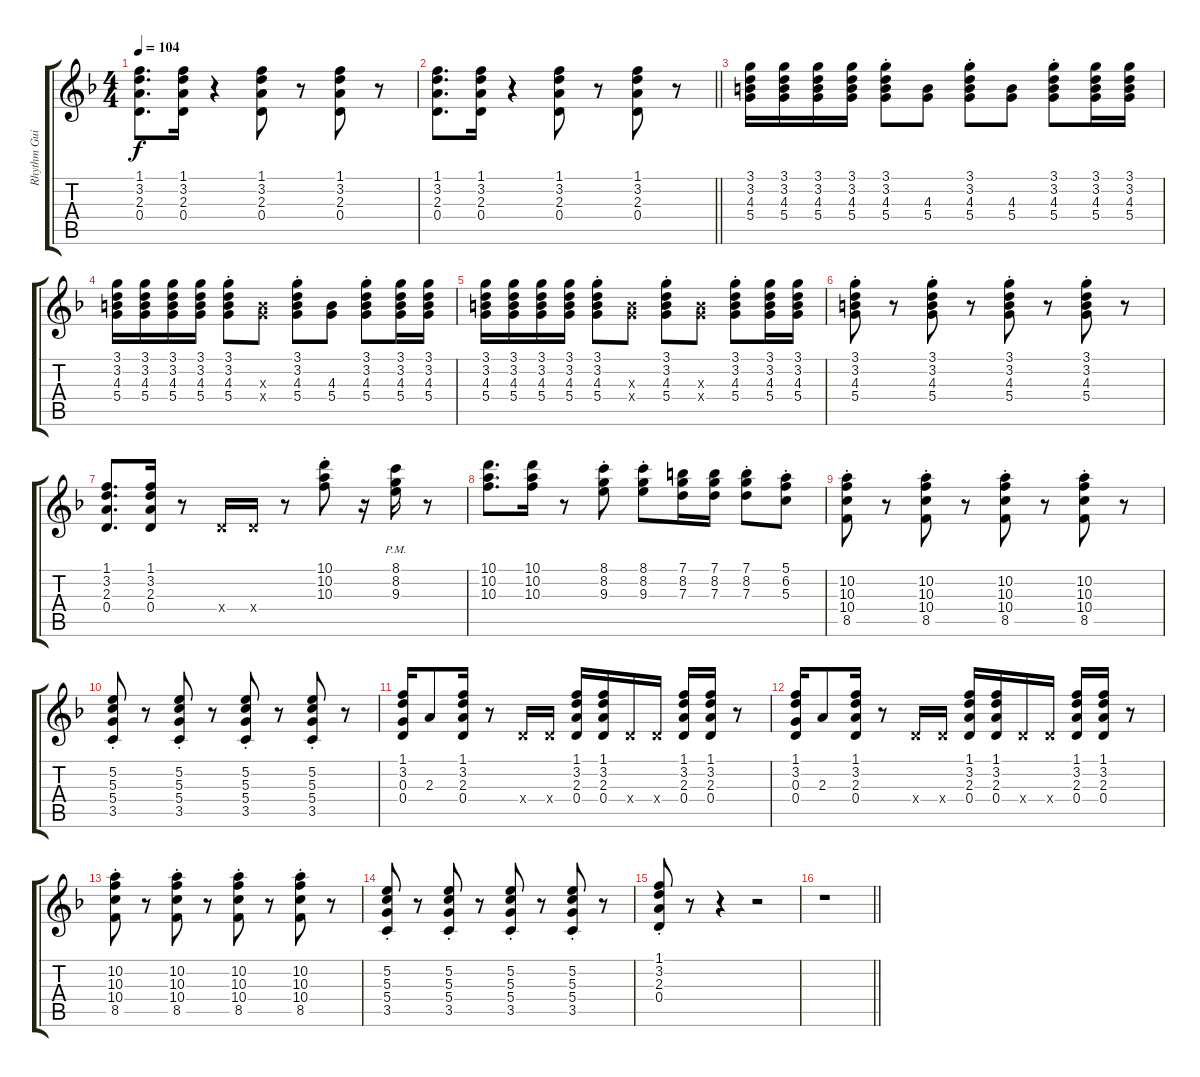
\track ("Rhythm Guitar 1" "Rhythm Gui") {instrument electricguitarjazz}
\staff {score tabs}
\tuning (E4 B3 G3 D3 A2 E2) {hide}
\ts (4 4)
\tempo 104
\clef g2
\ks dminor
(1.1 3.2 2.3 0.4).8{d dy f beam Down} (1.1 3.2 2.3 0.4).16{beam Down} r.4 (1.1 3.2 2.3 0.4).8{beam Down} r.8 (1.1 3.2 2.3 0.4).8{beam Down} r.8 |
\barLineRight lightlight
(1.1 3.2 2.3 0.4).8{d beam Down} (1.1 3.2 2.3 0.4).16{beam Down} r.4 (1.1 3.2 2.3 0.4).8{beam Down} r.8 (1.1 3.2 2.3 0.4).8{beam Down} r.8 |
(3.1 3.2 4.3 5.4).16 (3.1 3.2 4.3 5.4).16 (3.1 3.2 4.3 5.4).16 (3.1 3.2 4.3 5.4).16 (3.1 3.2 4.3 5.4{st}).8 (4.3 5.4).8 (3.1 3.2 4.3 5.4{st}).8 (4.3 5.4).8 (3.1 3.2 4.3 5.4{st}).8 (3.1 3.2 4.3 5.4).16 (3.1 3.2 4.3 5.4).16 |
(3.1 3.2 4.3 5.4).16 (3.1 3.2 4.3 5.4).16 (3.1 3.2 4.3 5.4).16 (3.1 3.2 4.3 5.4).16 (3.1 3.2 4.3 5.4{st}).8 (4.3{x} 5.4{x}).8 (3.1 3.2 4.3 5.4{st}).8 (4.3 5.4).8 (3.1 3.2 4.3 5.4{st}).8 (3.1 3.2 4.3 5.4).16 (3.1 3.2 4.3 5.4).16 |
(3.1 3.2 4.3 5.4).16 (3.1 3.2 4.3 5.4).16 (3.1 3.2 4.3 5.4).16 (3.1 3.2 4.3 5.4).16 (3.1 3.2 4.3 5.4{st}).8 (4.3{x} 5.4{x}).8 (3.1 3.2 4.3 5.4{st}).8 (4.3{x} 5.4{x}).8 (3.1 3.2 4.3 5.4{st}).8 (3.1 3.2 4.3 5.4).16 (3.1 3.2 4.3 5.4).16 |
(3.1 3.2 4.3 5.4{st}).8 r.8 (3.1 3.2 4.3 5.4{st}).8 r.8 (3.1 3.2 4.3 5.4{st}).8 r.8 (3.1 3.2 4.3 5.4{st}).8 r.8 |
(1.1 3.2 2.3 0.4).8{d} (1.1 3.2 2.3 0.4).16 r.8 0.4{x}.16 0.4{x}.16 r.8 (10.1{st} 10.2 10.3).8 r.16 (8.1 8.2{pm} 9.3).16 r.8 |
(10.1 10.2 10.3).8{d} (10.1 10.2 10.3).16 r.8 (8.1 8.2 9.3{st}).8 (8.1{st} 8.2 9.3).8 (7.1 8.2 7.3).16 (7.1 8.2 7.3).16 (7.1 8.2 7.3{st}).8 (5.1{st} 6.2 5.3).8 |
(10.2 10.3 10.4{st} 8.5).8 r.8 (10.2 10.3 10.4{st} 8.5).8 r.8 (10.2 10.3 10.4{st} 8.5).8 r.8 (10.2 10.3 10.4{st} 8.5).8 r.8 |
(5.2 5.3 5.4 3.5{st}).8 r.8 (5.2 5.3 5.4 3.5{st}).8 r.8 (5.2 5.3 5.4 3.5{st}).8 r.8 (5.2 5.3 5.4 3.5{st}).8 r.8 |
(1.1 3.2 0.3 0.4).16 2.3.8 (1.1 3.2 2.3 0.4).16 r.8 0.4{x}.16 0.4{x}.16 (1.1 3.2 2.3 0.4).16 (1.1 3.2 2.3 0.4).16 0.4{x}.16 0.4{x}.16 (1.1 3.2 2.3 0.4).16 (1.1 3.2 2.3 0.4).16 r.8 |
(1.1 3.2 0.3 0.4).16 2.3.8 (1.1 3.2 2.3 0.4).16 r.8 0.4{x}.16 0.4{x}.16 (1.1 3.2 2.3 0.4).16 (1.1 3.2 2.3 0.4).16 0.4{x}.16 0.4{x}.16 (1.1 3.2 2.3 0.4).16 (1.1 3.2 2.3 0.4).16 r.8 |
(10.2 10.3 10.4{st} 8.5).8 r.8 (10.2 10.3 10.4{st} 8.5).8 r.8 (10.2 10.3 10.4{st} 8.5).8 r.8 (10.2 10.3 10.4{st} 8.5).8 r.8 |
(5.2 5.3 5.4 3.5{st}).8 r.8 (5.2 5.3 5.4 3.5{st}).8 r.8 (5.2 5.3 5.4 3.5{st}).8 r.8 (5.2 5.3 5.4 3.5{st}).8 r.8 |
(1.1{st} 3.2 2.3 0.4).8 r.8 r.4 r.2 |
\barLineRight lightlight
r.1
